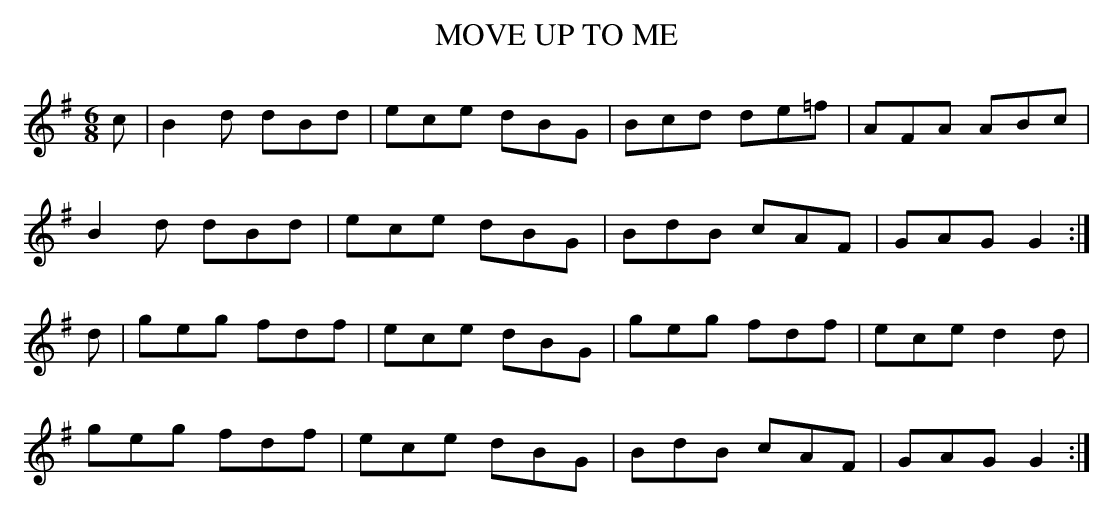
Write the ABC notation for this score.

X:1
T:MOVE UP TO ME
M:6/8
L:1/8
K:G
c|B2d dBd|ece dBG|Bcd de=f|AFA ABc|
B2d dBd|ece dBG|BdB cAF|GAG G2 :|
d|geg fdf|ece dBG|geg fdf|ece d2d|
geg fdf|ece dBG|BdB cAF|GAG G2 :|
